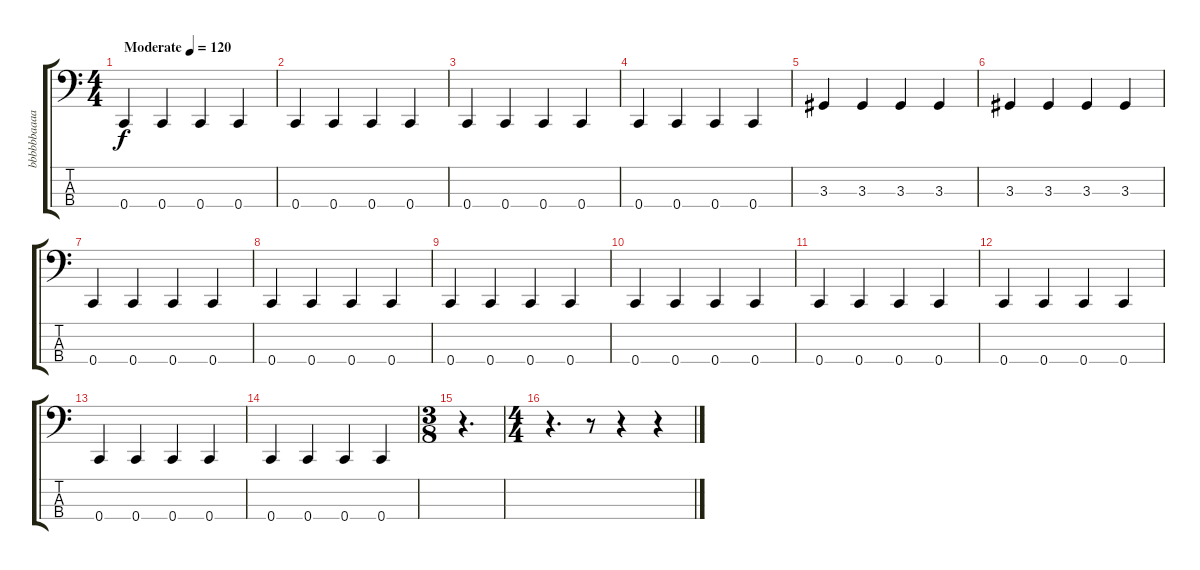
\track ("bbbbbbaaaaaæyyyysssss" "bbbbbbaaaa") {instrument electricbassfinger}
\staff {score tabs}
\tuning (Eb2 Bb1 F1 C1) {hide}
\ts (4 4)
\tempo (120 "Moderate")
\clef f4
\ks c
0.4.4{dy f instrument electricbassfinger} 0.4.4 0.4.4 0.4.4 |
0.4.4 0.4.4 0.4.4 0.4.4 |
0.4.4 0.4.4 0.4.4 0.4.4 |
0.4.4 0.4.4 0.4.4 0.4.4 |
3.3.4 3.3.4 3.3.4 3.3.4 |
3.3.4 3.3.4 3.3.4 3.3.4 |
0.4.4 0.4.4 0.4.4 0.4.4 |
0.4.4 0.4.4 0.4.4 0.4.4 |
0.4.4 0.4.4 0.4.4 0.4.4 |
0.4.4 0.4.4 0.4.4 0.4.4 |
0.4.4 0.4.4 0.4.4 0.4.4 |
0.4.4 0.4.4 0.4.4 0.4.4 |
0.4.4 0.4.4 0.4.4 0.4.4 |
0.4.4 0.4.4 0.4.4 0.4.4 |
\ts (3 8)
r.4{d} |
\ts (4 4)
r.4{d} r.8 r.4 r.4
